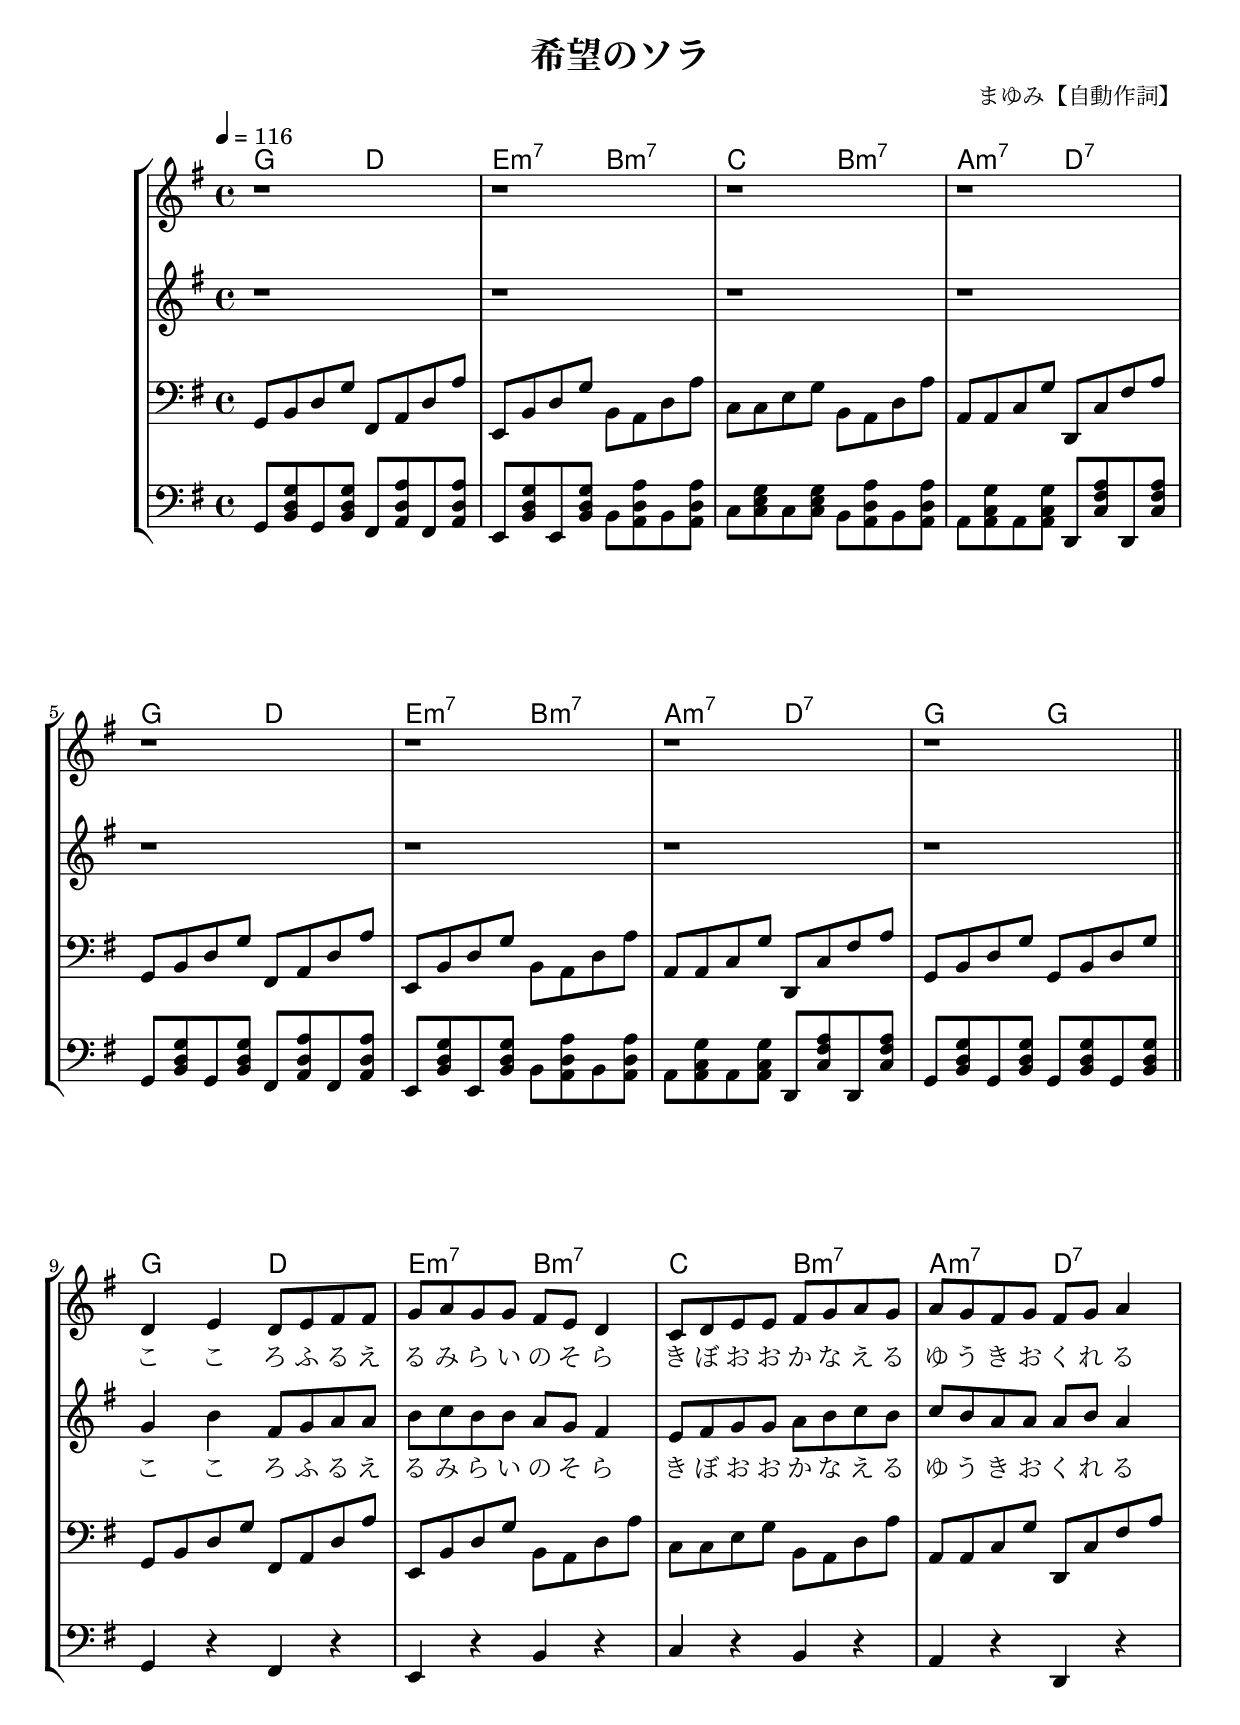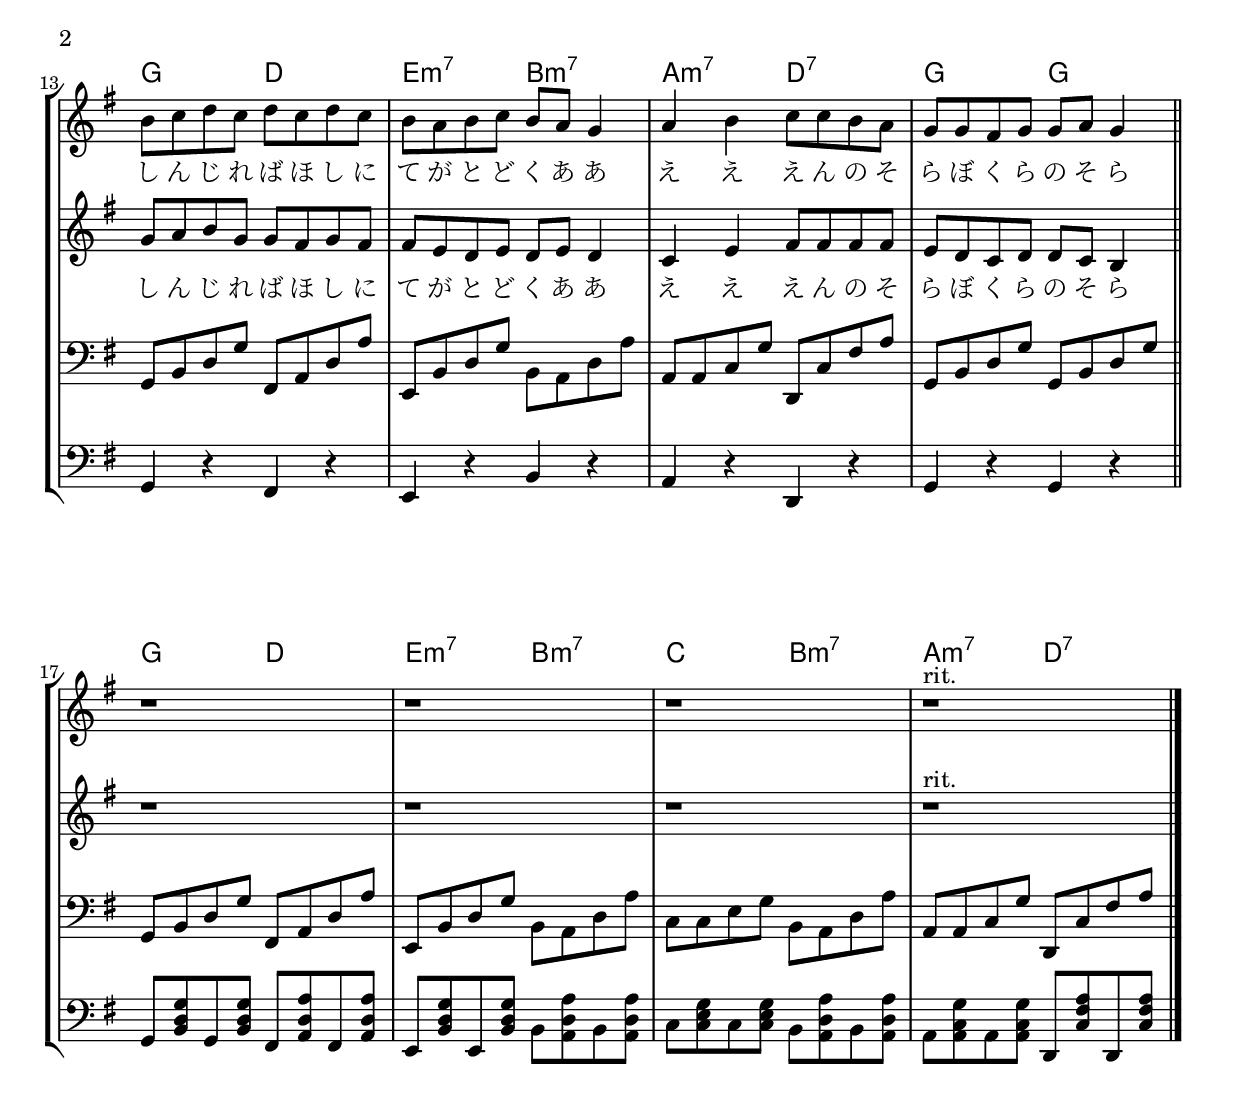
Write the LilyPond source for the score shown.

\version "2.12.1"

\header {
	title = \markup {希望のソラ}
	composer = \markup \center-column {まゆみ【自動作詞】}
}

harmony = \chordmode {
	g2 d e:min7 b:min7 c b:min7 a:min7 d:7 g d e:min7 b:min7 a:min7 d:7 g g 

	g d e:min7 b:min7 c b:min7 a:min7 d:7 g d e:min7 b:min7 a:min7 d:7 g g 

	g d e:min7 b:min7 c b:min7 a:min7 d:7 
}

melody = {
	\key g \major
	\tempo 4 = 116
	r1 | r1 | r1 | r1 | r1 | r1 | r1 | r1   
	\set Staff.midiInstrument = #"fss0.35"
	d'4  e'4  d'8  e'8  fis'8  fis'8 
	g'8  a'8  g'8  g'8  fis'8  e'8  d'4 
	c'8  d'8  e'8  e'8  fis'8  g'8  a'8  g'8 
	a'8  g'8  fis'8  g'8  fis'8  g'8  a'4 
	b'8  c''8  d''8  c''8  d''8  c''8  d''8  c''8 
	b'8  a'8  b'8  c''8  b'8  a'8  g'4 
	a'4  b'4  c''8  c''8  b'8  a'8 
	g'8  g'8  fis'8  g'8  g'8  a'8  g'4
	r1 | r1 | r1 | r1^"rit." \bar "|."
}

words = \lyricmode {
	
	こ  こ  ろ  ふ  る  え  る  み  ら  い  の  そ  ら  き  ぼ  お  お  か  な  え  る  ゆ  う  き  お  く  れ  る  し  ん  じ  れ  ば  ほ  し  に  て  が  と  ど  く  あ  あ  え  え  え  ん  の  そ  ら  ぼ  く  ら  の  そ  ら  
	
}

secondmelody = {
	\key g \major
	\tempo 4 = 116
	r1 | r1 | r1 | r1 | r1 | r1 | r1 | r1   
	\set Staff.midiInstrument = #"mmi0.42"
	g'4  b'4  fis'8  g'8  a'8  a'8 
	b'8  c''8  b'8  b'8  a'8  g'8  fis'4 
	e'8  fis'8  g'8  g'8  a'8  b'8  c''8  b'8 
	c''8  b'8  a'8  a'8  a'8  b'8  a'4 
	g'8  a'8  b'8  g'8  g'8  fis'8  g'8  fis'8 
	fis'8  e'8  d'8  e'8  d'8  e'8  d'4 
	c'4  e'4  fis'8  fis'8  fis'8  fis'8 
	e'8  d'8  c'8  d'8  d'8  c'8  b4
	r1 | r1 | r1 | r1^"rit." \bar "|."
}

secondwords = \lyricmode {
	
	こ  こ  ろ  ふ  る  え  る  み  ら  い  の  そ  ら  き  ぼ  お  お  か  な  え  る  ゆ  う  き  お  く  れ  る  し  ん  じ  れ  ば  ほ  し  に  て  が  と  ど  く  あ  あ  え  え  え  ん  の  そ  ら  ぼ  く  ら  の  そ  ら  
	
}

tempochange = {
	\tempo 4 = 116
	r1 | r1 | r1 | r1 | r1 | r1 | r1 | r1 \bar "||"
	\tempo 4 = 116
	r1 | r1 | r1 | r1 | r1 | r1 | r1 | r1 \bar "||"
	\tempo 4 = 116
	r1 | r1 | r1 | \tempo 4 = 87 r2 \tempo 4 = 77 r2 \bar "|."
}

mainacc = {
	\clef bass
	\set Staff.midiInstrument = #"Acoustic Guitar (steel)"
	\key g \major
	\tempo 4 = 116
	g,8 b,8 d8 g8
	fis,8 a,8 d8 a8
	e,8 b,8 d8 g8
	b,8 a,8 d8 a8
	c8 c8 e8 g8
	b,8 a,8 d8 a8
	a,8 a,8 c8 g8
	d,8 c8 fis8 a8
	g,8 b,8 d8 g8
	fis,8 a,8 d8 a8
	e,8 b,8 d8 g8
	b,8 a,8 d8 a8
	a,8 a,8 c8 g8
	d,8 c8 fis8 a8
	g,8 b,8 d8 g8
	g,8 b,8 d8 g8
	\bar "||"

	\set Staff.midiInstrument = #"Acoustic Guitar (steel)"
	g,8 b,8 d8 g8
	fis,8 a,8 d8 a8
	e,8 b,8 d8 g8
	b,8 a,8 d8 a8
	c8 c8 e8 g8
	b,8 a,8 d8 a8
	a,8 a,8 c8 g8
	d,8 c8 fis8 a8
	g,8 b,8 d8 g8
	fis,8 a,8 d8 a8
	e,8 b,8 d8 g8
	b,8 a,8 d8 a8
	a,8 a,8 c8 g8
	d,8 c8 fis8 a8
	g,8 b,8 d8 g8
	g,8 b,8 d8 g8
	\bar "||"

	\set Staff.midiInstrument = #"Acoustic Guitar (steel)"
	g,8 b,8 d8 g8
	fis,8 a,8 d8 a8
	e,8 b,8 d8 g8
	b,8 a,8 d8 a8
	c8 c8 e8 g8
	b,8 a,8 d8 a8
	a,8 a,8 c8 g8
	d,8 c8 fis8 a8
	\bar "|."
}

subacc = {
	\clef bass
	\set Staff.midiInstrument = #"Electric Bass (finger)"
	\key g \major
	\tempo 4 = 116
	g,8 <b, d g> g, <b, d g>
	fis,8 <a, d a> fis, <a, d a>
	e,8 <b, d g> e, <b, d g>
	b,8 <a, d a> b, <a, d a>
	c8 <c e g> c <c e g>
	b,8 <a, d a> b, <a, d a>
	a,8 <a, c g> a, <a, c g>
	d,8 <c fis a> d, <c fis a>
	g,8 <b, d g> g, <b, d g>
	fis,8 <a, d a> fis, <a, d a>
	e,8 <b, d g> e, <b, d g>
	b,8 <a, d a> b, <a, d a>
	a,8 <a, c g> a, <a, c g>
	d,8 <c fis a> d, <c fis a>
	g,8 <b, d g> g, <b, d g>
	g,8 <b, d g> g, <b, d g>
	\bar "||"

	\set Staff.midiInstrument = #"Electric Bass (finger)"
	g,4 r4
	fis,4 r4
	e,4 r4
	b,4 r4
	c4 r4
	b,4 r4
	a,4 r4
	d,4 r4
	g,4 r4
	fis,4 r4
	e,4 r4
	b,4 r4
	a,4 r4
	d,4 r4
	g,4 r4
	g,4 r4
	\bar "||"

	\set Staff.midiInstrument = #"Electric Bass (finger)"
	g,8 <b, d g> g, <b, d g>
	fis,8 <a, d a> fis, <a, d a>
	e,8 <b, d g> e, <b, d g>
	b,8 <a, d a> b, <a, d a>
	c8 <c e g> c <c e g>
	b,8 <a, d a> b, <a, d a>
	a,8 <a, c g> a, <a, c g>
	d,8 <c fis a> d, <c fis a>
	\bar "|."
}

percA = {
	\drummode {
	hh8 hh8 hh8 hh8 hh8 hh8 hh8 hh8  |hh8 hh8 hh8 hh8 hh4 hh8 hh8  |hh8 hh8 hh8 hh8 hh8 hh8 hh8 hh8  |hh8 hh8 hh8 hh2 r8  |hh8 hh8 hh8 hh8 hh8 hh8 hh8 hh8  |hh8 hh8 hh8 hh8 hh4 hh8 hh8  |hh8 hh8 hh8 hh8 hh8 hh8 hh8 hh8  |r8 hh2. r8  \bar "||"
	hh8 hh8 hh8 hh8 hh8 hh8 hh8 hh8  |hh8 hh8 hh8 hh8 hh4 hh8 hh8  |hh8 hh8 hh8 hh8 hh8 hh8 hh8 hh8  |hh8 hh8 hh8 hh2 r8  |hh8 hh8 hh8 hh8 hh8 hh8 hh8 hh8  |hh8 hh8 hh8 hh8 hh4 hh8 hh8  |hh8 hh8 hh8 hh8 hh8 hh8 hh8 hh8  |r8 hh2. r8  \bar "||"
	hh8 hh8 hh8 hh8 hh8 hh8 hh8 hh8  |hh8 hh8 hh8 hh8 hh4 hh8 hh8  |hh8 hh8 hh8 hh8 hh8 hh8 hh8 hh8  |r8 hh2. r8  \bar "|."
	}
}

percB = {
	\drummode {
	r4 sn8. sn8 sn8. sn8. sn16  |r4 sn8. sn8 sn8. sn4  |r4 sn8. sn8 sn8. sn8. sn16  |r8 sn8 sn4 sn8 sn16 sn8 sn8 sn16  |r4 sn8. sn8 sn8. sn8. sn16  |r4 sn8. sn8 sn8. sn4  |r4 sn8. sn8 sn8. sn8. sn16  |r4 sn2 sn4  \bar "||"
	r4 sn8. sn8 sn8. sn8. sn16  |r4 sn8. sn8 sn8. sn4  |r4 sn8. sn8 sn8. sn8. sn16  |r8 sn8 sn4 sn8 sn16 sn8 sn8 sn16  |r4 sn8. sn8 sn8. sn8. sn16  |r4 sn8. sn8 sn8. sn4  |r4 sn8. sn8 sn8. sn8. sn16  |r4 sn2 sn4  \bar "||"
	r4 sn8. sn8 sn8. sn8. sn16  |r4 sn8. sn8 sn8. sn4  |r4 sn8. sn8 sn8. sn8. sn16  |r4 sn2 sn4  \bar "|."
	}
}

percC = {
	\drummode {
	bd8 bd4 bd2 bd8  |bd8 bd2 bd4.  |bd8 bd4 bd2 bd8  |bd4 r16 bd8. bd2  |bd8 bd4 bd2 bd8  |bd8 bd2 bd4.  |bd8 bd4 bd2 bd8  |bd8 bd4. bd4. bd8  \bar "||"
	bd8 bd4 bd2 bd8  |bd8 bd2 bd4.  |bd8 bd4 bd2 bd8  |bd4 r16 bd8. bd2  |bd8 bd4 bd2 bd8  |bd8 bd2 bd4.  |bd8 bd4 bd2 bd8  |bd8 bd4. bd4. bd8  \bar "||"
	bd8 bd4 bd2 bd8  |bd8 bd2 bd4.  |bd8 bd4 bd2 bd8  |bd8 bd4. bd4. bd8  \bar "|."
	}
}

percD = {
	\drummode {
	r1  |r2 r8 hho4.  |r1  |r4. r16 hho2 r16  |r1  |r2 r8 hho4.  |r1  |r4. r16 hho2 r16  \bar "||"
	r1  |r2 r8 hho4.  |r1  |r4. r16 hho2 r16  |r1  |r2 r8 hho4.  |r1  |r4. r16 hho2 r16  \bar "||"
	r1  |r2 r8 hho4.  |r1  |r4. r16 hho2 r16  \bar "|."
	}
}

percE = {
	\drummode {
	r1 |r1 |r1 |r1 |r1 |r1 |r1 |cymc1  \bar "||"
	r1 |r1 |r1 |r1 |r1 |r1 |r1 |cymc1  \bar "||"
	r1 |r1 |r1 |cymc1  \bar "|."
	}
}

percF = {
	\drummode {
	r1 |r1 |r1 |r1 |r1 |r1 |r1 |r4 r16 tommh16 tommh4. tommh4  \bar "||"
	r1 |r1 |r1 |r1 |r1 |r1 |r1 |r4 r16 tommh16 tommh4. tommh4  \bar "||"
	r1 |r1 |r1 |r4 r16 tommh16 tommh4. tommh4  \bar "|."
	}
}

percG = {
	\drummode {
	r1 |r1 |r1 |r1 |r1 |r1 |r1 |r4. r16 tomml4. tomml8.  \bar "||"
	r1 |r1 |r1 |r1 |r1 |r1 |r1 |r4. r16 tomml4. tomml8.  \bar "||"
	r1 |r1 |r1 |r4. r16 tomml4. tomml8.  \bar "|."
	}
}

percH = {
	\drummode {
	r1 |r1 |r1 |r1 |r1 |r1 |r1 |r2 r16 toml8 toml4 r16  \bar "||"
	r1 |r1 |r1 |r1 |r1 |r1 |r1 |r2 r16 toml8 toml4 r16  \bar "||"
	r1 |r1 |r1 |r2 r16 toml8 toml4 r16  \bar "|."
	}
}

percI = {
	\drummode {
	r1 |r1 |r1 |r1 |r1 |r1 |r1 |r2 r8 tomfh4 tomfh8  \bar "||"
	r1 |r1 |r1 |r1 |r1 |r1 |r1 |r2 r8 tomfh4 tomfh8  \bar "||"
	r1 |r1 |r1 |r2 r8 tomfh4 tomfh8  \bar "|."
	}
}

\score {
	<<
		\new StaffGroup <<
			\new ChordNames {\harmony}
			\new Voice = "melody" {\melody}
			\new Lyrics \lyricsto "melody" \words
			\new Voice = "secondmelody" {\secondmelody}
			\new Lyrics \lyricsto "secondmelody" \secondwords
			\new Staff = "mainacc" {\mainacc}
			\new Staff = "subacc" {\subacc}
		>>
	>>
	\layout { }
}
